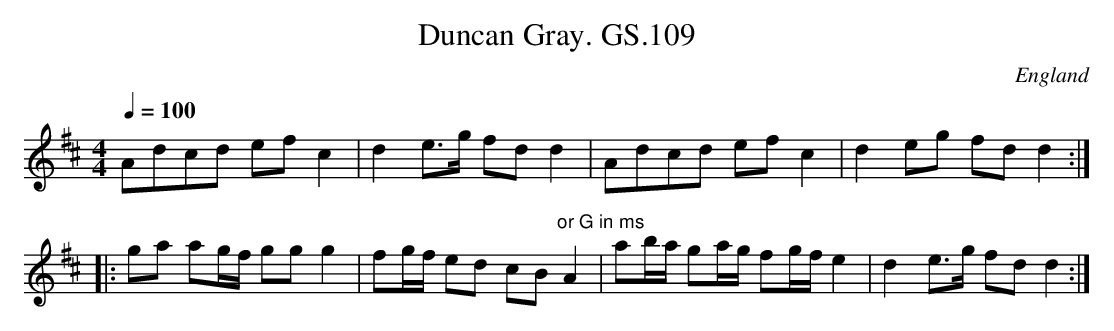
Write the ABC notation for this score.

X:1
T:Duncan Gray. GS.109
L:1/8
M:4/4
O:England
Q:1/4=100
K:D major
Adcd ef c2 | d2 e>g fd d2 | Adcd ef c2 | d2 eg fd d2 :|!
|:ga ag/f/ gg g2 | fg/f/ ed cB"^or G in ms" A2 |\
ab/a/ ga/g/ fg/f/ e2 | d2e>g fd d2:|
